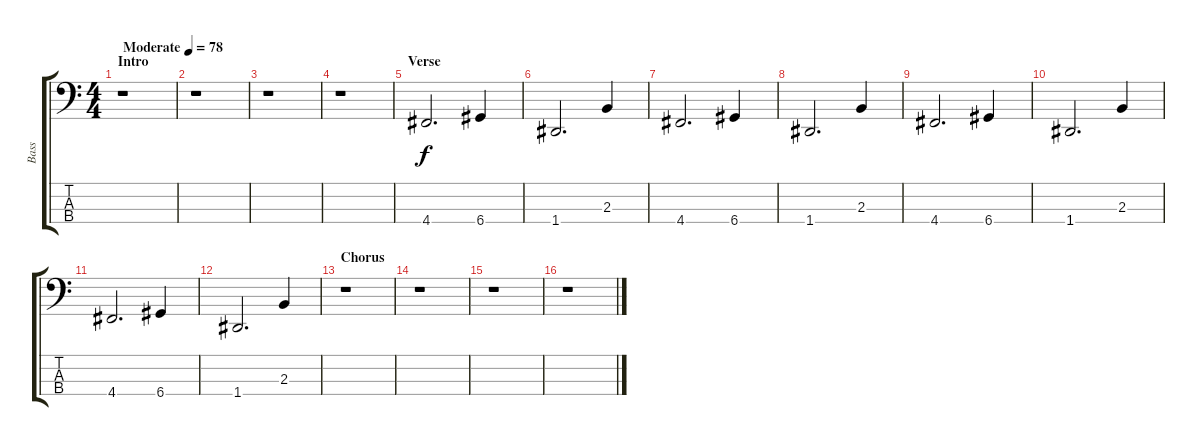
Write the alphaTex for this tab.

\track ("Bass" "Bass") {instrument electricbassfinger}
\staff {score tabs}
\tuning (G2 D2 A1 D1) {hide}
\ts (4 4)
\section ("" "Intro")
\tempo (78 "Moderate")
\clef f4
\ks c
r.1{dy f instrument electricbassfinger} |
r.1 |
r.1 |
r.1 |
\section ("" "Verse")
4.4.2{d} 6.4.4 |
1.4.2{d} 2.3.4 |
4.4.2{d} 6.4.4 |
1.4.2{d} 2.3.4 |
4.4.2{d} 6.4.4 |
1.4.2{d} 2.3.4 |
4.4.2{d} 6.4.4 |
1.4.2{d} 2.3.4 |
\section ("" "Chorus")
r.1 |
r.1 |
r.1 |
r.1
